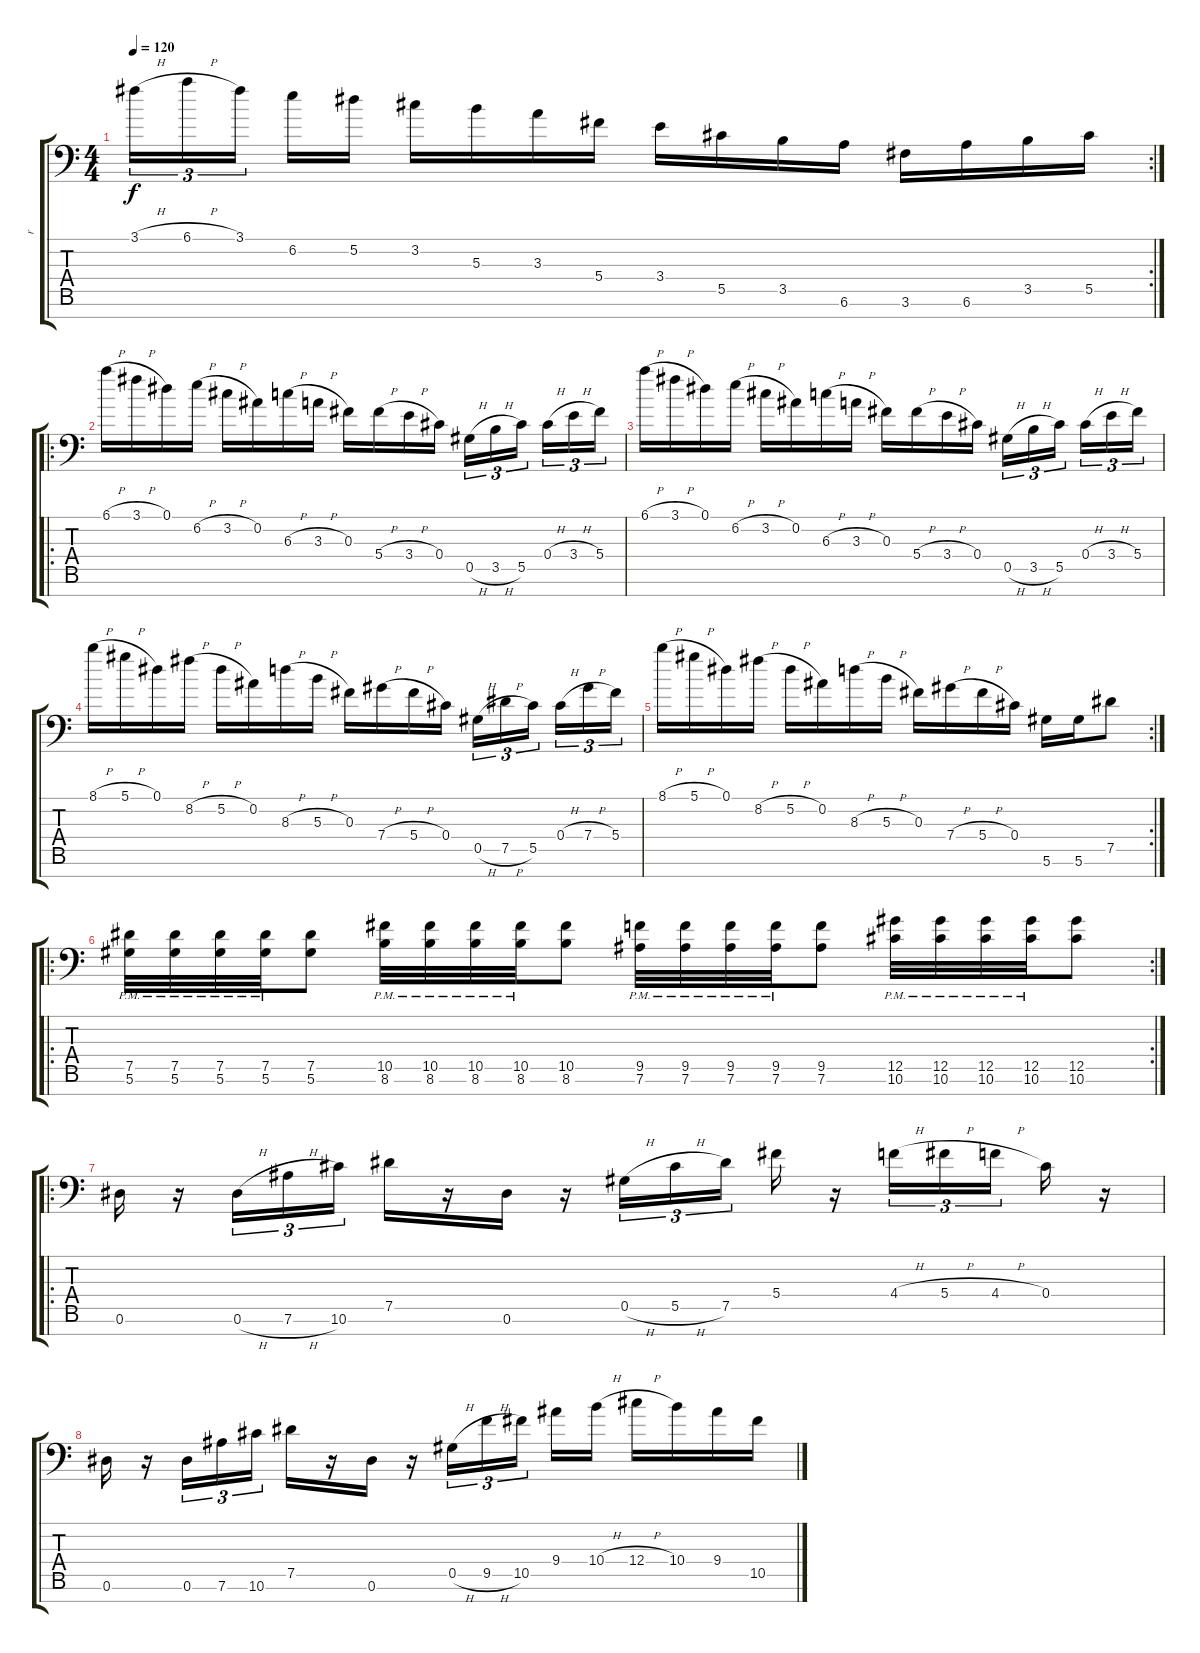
\track ("r" "r") {instrument distortionguitar}
\staff {score tabs}
\tuning (Eb4 Bb3 Gb3 Db3 Ab2 Eb2 Ab1) {hide}
\rc 2
\ts (4 4)
\tempo 120
\clef f4
\ks c
3.1{h}.16{tu (3 2) dy f} 6.1{h}.16{tu (3 2)} 3.1.16{tu (3 2) beam splitsecondary} 6.2.16 5.2.16 3.2.16 5.3.16 3.3.16 5.4.16 3.4.16 5.5.16 3.5.16 6.6.16 3.6.16 6.6.16 3.5.16 5.5.16 |
\ro
6.1{h}.16 3.1{h}.16 0.1.16 6.2{h}.16 3.2{h}.16 0.2.16 6.3{h}.16 3.3{h}.16 0.3.16 5.4{h}.16 3.4{h}.16 0.4.16 0.5{h}.16{tu (3 2)} 3.5{h}.16{tu (3 2)} 5.5.16{tu (3 2) beam splitsecondary} 0.4{h}.16{tu (3 2)} 3.4{h}.16{tu (3 2)} 5.4.16{tu (3 2)} |
6.1{h}.16 3.1{h}.16 0.1.16 6.2{h}.16 3.2{h}.16 0.2.16 6.3{h}.16 3.3{h}.16 0.3.16 5.4{h}.16 3.4{h}.16 0.4.16 0.5{h}.16{tu (3 2)} 3.5{h}.16{tu (3 2)} 5.5.16{tu (3 2) beam splitsecondary} 0.4{h}.16{tu (3 2)} 3.4{h}.16{tu (3 2)} 5.4.16{tu (3 2)} |
8.1{h}.16 5.1{h}.16 0.1.16 8.2{h}.16 5.2{h}.16 0.2.16 8.3{h}.16 5.3{h}.16 0.3.16 7.4{h}.16 5.4{h}.16 0.4.16 0.5{h}.16{tu (3 2)} 7.5{h}.16{tu (3 2)} 5.5.16{tu (3 2) beam splitsecondary} 0.4{h}.16{tu (3 2)} 7.4{h}.16{tu (3 2)} 5.4.16{tu (3 2)} |
\rc 2
8.1{h}.16 5.1{h}.16 0.1.16 8.2{h}.16 5.2{h}.16 0.2.16 8.3{h}.16 5.3{h}.16 0.3.16 7.4{h}.16 5.4{h}.16 0.4.16 5.6.16 5.6.16 7.5.8 |
\ro
\rc 2
(7.5{pm} 5.6{pm}).32 (7.5{pm} 5.6{pm}).32 (7.5{pm} 5.6{pm}).32 (7.5{pm} 5.6{pm}).32 (7.5 5.6).8 (10.5{pm} 8.6{pm}).32 (10.5{pm} 8.6{pm}).32 (10.5{pm} 8.6{pm}).32 (10.5{pm} 8.6{pm}).32 (10.5 8.6).8 (9.5{pm} 7.6{pm}).32 (9.5{pm} 7.6{pm}).32 (9.5{pm} 7.6{pm}).32 (9.5{pm} 7.6{pm}).32 (9.5 7.6).8 (12.5{pm} 10.6{pm}).32 (12.5{pm} 10.6{pm}).32 (12.5{pm} 10.6{pm}).32 (12.5{pm} 10.6{pm}).32 (12.5 10.6).8 |
\ro
0.6.16 r.16 0.6{h}.16{tu (3 2)} 7.6{h}.16{tu (3 2)} 10.6.16{tu (3 2)} 7.5.16 r.16 0.6.16 r.16 0.5{h}.16{tu (3 2)} 5.5{h}.16{tu (3 2)} 7.5.16{tu (3 2) beam splitsecondary} 5.4.16 r.16 4.4{h}.16{tu (3 2)} 5.4{h}.16{tu (3 2)} 4.4{h}.16{tu (3 2) beam splitsecondary} 0.4.16 r.16 |
0.6.16 r.16 0.6.16{tu (3 2)} 7.6.16{tu (3 2)} 10.6.16{tu (3 2)} 7.5.16 r.16 0.6.16 r.16 0.5{h}.16{tu (3 2)} 9.5{h}.16{tu (3 2)} 10.5.16{tu (3 2) beam splitsecondary} 9.4.16 10.4{h}.16 12.4{h}.16 10.4.16 9.4.16 10.5.16
